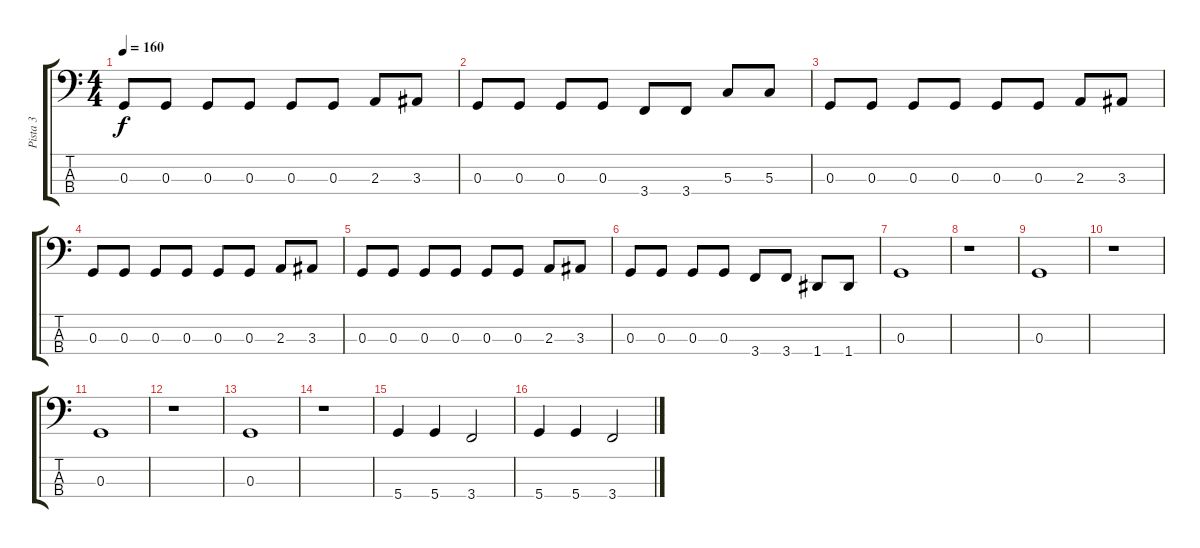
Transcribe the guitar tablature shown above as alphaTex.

\track ("Pista 3" "Pista 3") {instrument electricbassfinger}
\staff {score tabs}
\tuning (F2 C2 G1 D1) {hide}
\ts (4 4)
\tempo 160
\clef f4
\ks c
0.3.8{dy f} 0.3.8 0.3.8 0.3.8 0.3.8 0.3.8 2.3.8 3.3.8 |
0.3.8 0.3.8 0.3.8 0.3.8 3.4.8 3.4.8 5.3.8 5.3.8 |
0.3.8 0.3.8 0.3.8 0.3.8 0.3.8 0.3.8 2.3.8 3.3.8 |
0.3.8 0.3.8 0.3.8 0.3.8 0.3.8 0.3.8 2.3.8 3.3.8 |
0.3.8 0.3.8 0.3.8 0.3.8 0.3.8 0.3.8 2.3.8 3.3.8 |
0.3.8 0.3.8 0.3.8 0.3.8 3.4.8 3.4.8 1.4.8 1.4.8 |
0.3.1 |
r.1 |
0.3.1 |
r.1 |
0.3.1 |
r.1 |
0.3.1 |
r.1 |
5.4.4 5.4.4 3.4.2 |
5.4.4 5.4.4 3.4.2
